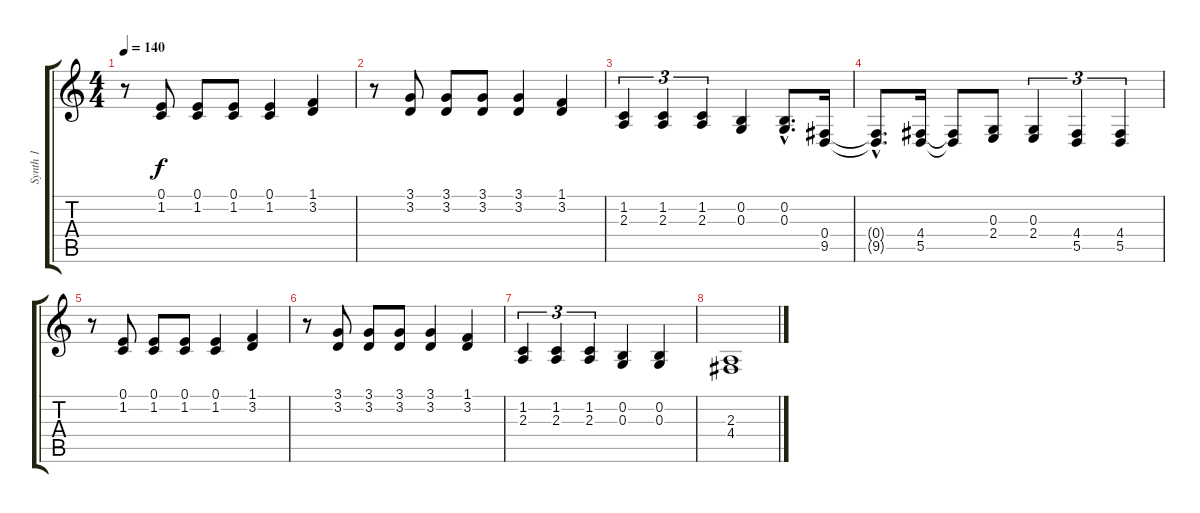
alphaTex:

\track ("Synth 1" "Synth 1") {instrument marimba}
\staff {score tabs}
\tuning (E4 B3 G3 D3 A2 E2) {hide}
\ts (4 4)
\tempo 140
\clef g2
\ks c
r.8{dy f} (0.1 1.2).8 (0.1 1.2).8 (0.1 1.2).8 (0.1 1.2).4 (1.1 3.2).4 |
r.8 (3.1 3.2).8 (3.1 3.2).8 (3.1 3.2).8 (3.1 3.2).4 (1.1 3.2).4 |
(1.2 2.3).4{tu (3 2)} (1.2 2.3).4{tu (3 2)} (1.2 2.3).4{tu (3 2)} (0.2 0.3).4 (0.2{hac} 0.3{hac}).8{d} (0.4 9.5).16 |
(0.4{hac t} 9.5{hac t}).8{d} (4.4 5.5).16 (4.4{t} 5.5{t}).8 (0.3 2.4).8 (0.3 2.4).4{tu (3 2)} (4.4 5.5).4{tu (3 2)} (4.4 5.5).4{tu (3 2)} |
r.8 (0.1 1.2).8 (0.1 1.2).8 (0.1 1.2).8 (0.1 1.2).4 (1.1 3.2).4 |
r.8 (3.1 3.2).8 (3.1 3.2).8 (3.1 3.2).8 (3.1 3.2).4 (1.1 3.2).4 |
(1.2 2.3).4{tu (3 2)} (1.2 2.3).4{tu (3 2)} (1.2 2.3).4{tu (3 2)} (0.2 0.3).4 (0.2 0.3).4 |
(2.3 4.4).1
